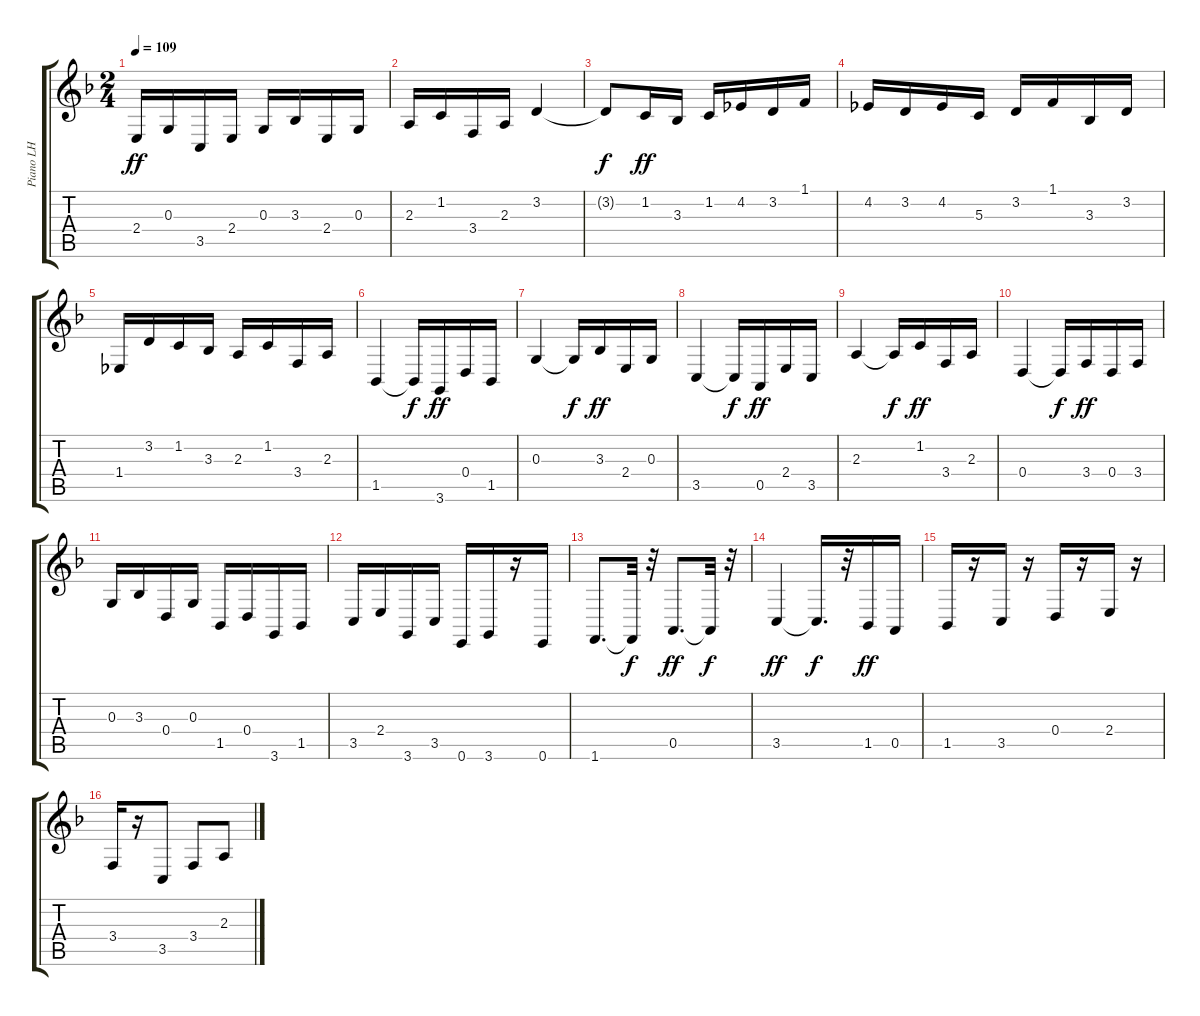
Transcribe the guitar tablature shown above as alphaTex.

\track ("Piano LH" "Piano LH") {instrument acousticgrandpiano}
\staff {score tabs}
\tuning (E4 B3 G3 D3 A2 E2) {hide}
\ts (2 4)
\tempo 109
\clef g2
\ks f
2.4.16{dy ff} 0.3.16 3.5.16 2.4.16 0.3.16 3.3.16 2.4.16 0.3.16 |
2.3.16 1.2.16 3.4.16 2.3.16 3.2.4 |
3.2{t}.8{dy f} 1.2.16{dy ff} 3.3.16 1.2.16 4.2.16 3.2.16 1.1.16 |
4.2.16 3.2.16 4.2.16 5.3.16 3.2.16 1.1.16 3.3.16 3.2.16 |
1.4.16 3.2.16 1.2.16 3.3.16 2.3.16 1.2.16 3.4.16 2.3.16 |
1.5.4 1.5{t}.16{dy f} 3.6.16{dy ff} 0.4.16 1.5.16 |
0.3.4 0.3{t}.16{dy f} 3.3.16{dy ff} 2.4.16 0.3.16 |
3.5.4 3.5{t}.16{dy f} 0.5.16{dy ff} 2.4.16 3.5.16 |
2.3.4 2.3{t}.16{dy f} 1.2.16{dy ff} 3.4.16 2.3.16 |
0.4.4 0.4{t}.16{dy f} 3.4.16{dy ff} 0.4.16 3.4.16 |
0.3.16 3.3.16 0.4.16 0.3.16 1.5.16 0.4.16 3.6.16 1.5.16 |
3.5.16 2.4.16 3.6.16 3.5.16 0.6.16 3.6.16 r.16 0.6.16 |
1.6.8{d} 1.6{t}.32{dy f} r.32 0.5.8{d dy ff} 0.5{t}.32{dy f} r.32 |
3.5.4{dy ff} 3.5{t}.16{d dy f} r.32 1.5.16{dy ff} 0.5.16 |
1.5.16 r.16 3.5.16 r.16 0.4.16 r.16 2.4.16 r.16 |
3.4.16 r.16 3.5.8 3.4.8 2.3.8
